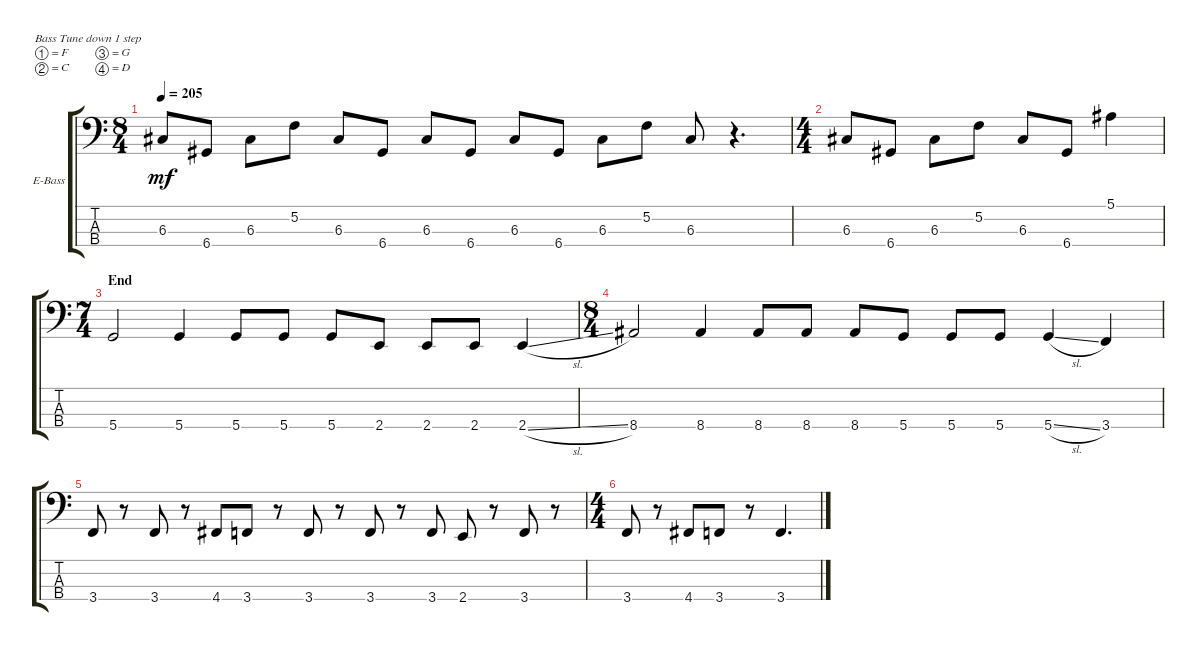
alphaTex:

\defaultSystemsLayout 4
\bracketExtendMode groupsimilarinstruments
\firstSystemTrackNameOrientation horizontal
\otherSystemsTrackNameOrientation horizontal
\track ("Benoit Claus" "E-Bass") {instrument electricbassfinger}
\staff {score tabs}
\tuning (F2 C2 G1 D1)
\ts (8 4)
\tempo 205
\clef f4
\ks c
6.3.8{dy mf} 6.4.8 6.3.8 5.2.8 6.3.8 6.4.8 6.3.8 6.4.8 6.3.8 6.4.8 6.3.8 5.2.8 6.3.8 r.4{d} |
\ts (4 4)
6.3.8 6.4.8 6.3.8 5.2.8 6.3.8 6.4.8 5.1.4 |
\ts (7 4)
\section ("" "End")
5.4.2 5.4.4 5.4.8 5.4.8 5.4.8 2.4.8 2.4.8 2.4.8 2.4{sl}.4 |
\ts (8 4)
8.4.2 8.4.4 8.4.8 8.4.8 8.4.8 5.4.8 5.4.8 5.4.8 5.4{sl}.4 3.4.4 |
3.4.8 r.8 3.4.8 r.8 4.4.8 3.4.8 r.8 3.4.8 r.8 3.4.8 r.8 3.4.8 2.4.8 r.8 3.4.8 r.8 |
\ts (4 4)
3.4.8 r.8 4.4.8 3.4.8 r.8 3.4.4{d}
